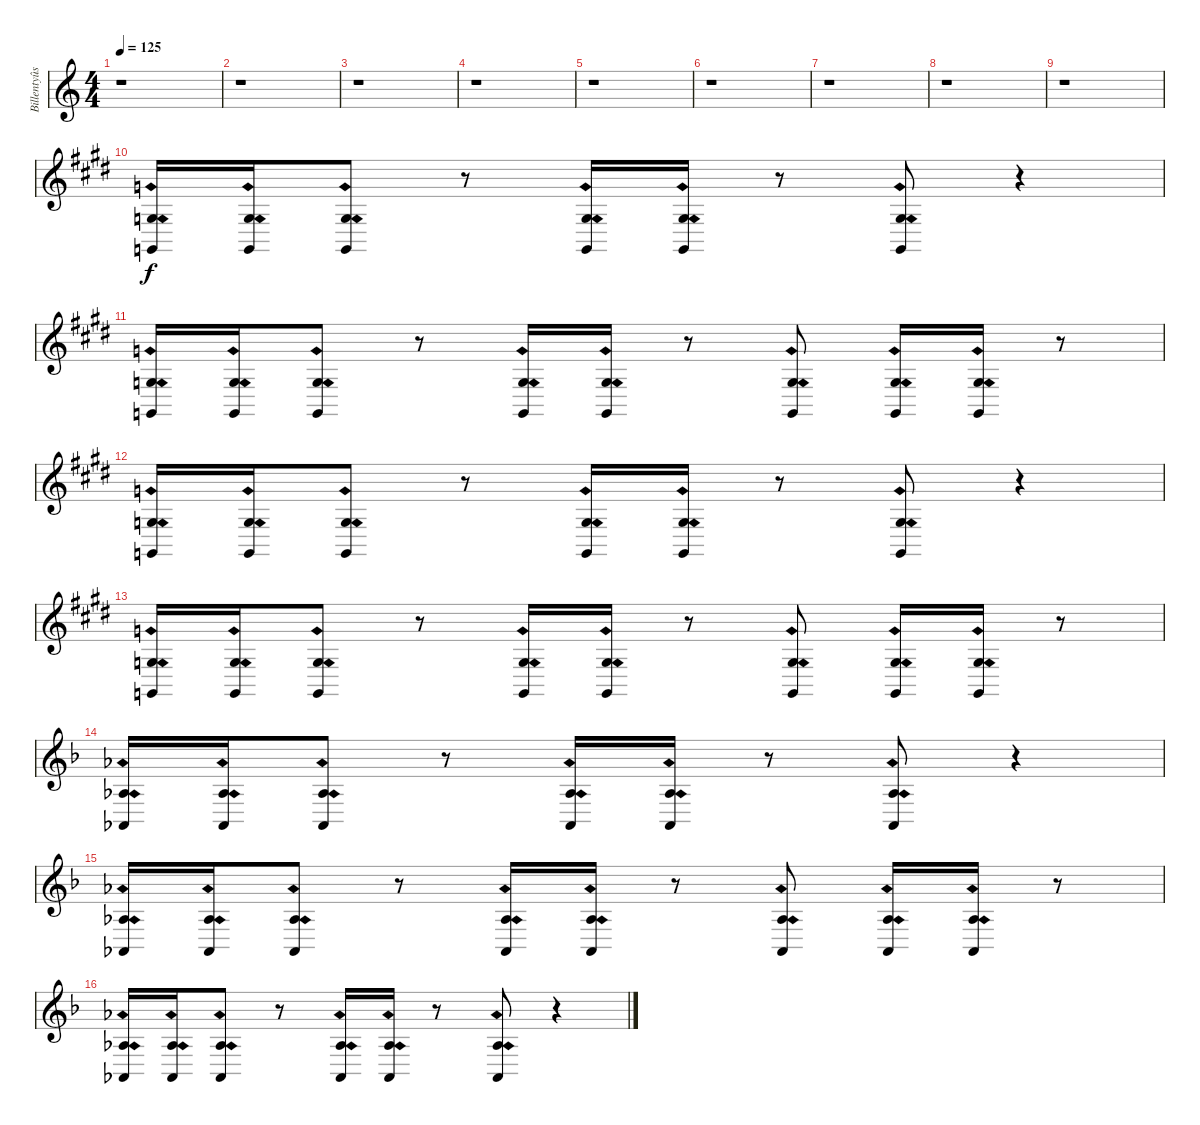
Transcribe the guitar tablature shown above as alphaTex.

\track ("Billentyûs (Mats Olausson)" "Billentyûs") {instrument synthstrings1}
\staff {score}
\tuning (E4 B3 G3 D3 A2 E2 B1) {hide}
\ts (4 4)
\tempo 125
\clef g2
\ks c
r.1{dy f} |
r.1 |
r.1 |
r.1 |
r.1 |
r.1 |
r.1 |
r.1 |
r.1 |
\ks e
(0.3{ph 12} 3.6{ph 12}).16{volume 13} (0.3{ph 12} 3.6{ph 12}).16 (0.3{ph 12} 3.6{ph 12}).8 r.8 (0.3{ph 12} 3.6{ph 12}).16 (0.3{ph 12} 3.6{ph 12}).16 r.8 (0.3{ph 12} 3.6{ph 12}).8 r.4 |
(0.3{ph 12} 3.6{ph 12}).16 (0.3{ph 12} 3.6{ph 12}).16 (0.3{ph 12} 3.6{ph 12}).8 r.8 (0.3{ph 12} 3.6{ph 12}).16 (0.3{ph 12} 3.6{ph 12}).16 r.8 (0.3{ph 12} 3.6{ph 12}).8 (0.3{ph 12} 3.6{ph 12}).16 (0.3{ph 12} 3.6{ph 12}).16 r.8 |
(0.3{ph 12} 3.6{ph 12}).16 (0.3{ph 12} 3.6{ph 12}).16 (0.3{ph 12} 3.6{ph 12}).8 r.8 (0.3{ph 12} 3.6{ph 12}).16 (0.3{ph 12} 3.6{ph 12}).16 r.8 (0.3{ph 12} 3.6{ph 12}).8 r.4 |
(0.3{ph 12} 3.6{ph 12}).16 (0.3{ph 12} 3.6{ph 12}).16 (0.3{ph 12} 3.6{ph 12}).8 r.8 (0.3{ph 12} 3.6{ph 12}).16 (0.3{ph 12} 3.6{ph 12}).16 r.8 (0.3{ph 12} 3.6{ph 12}).8 (0.3{ph 12} 3.6{ph 12}).16 (0.3{ph 12} 3.6{ph 12}).16 r.8 |
\ks f
(1.3{ph 12} 4.6{ph 12}).16 (1.3{ph 12} 4.6{ph 12}).16 (1.3{ph 12} 4.6{ph 12}).8 r.8 (1.3{ph 12} 4.6{ph 12}).16 (1.3{ph 12} 4.6{ph 12}).16 r.8 (1.3{ph 12} 4.6{ph 12}).8 r.4 |
(1.3{ph 12} 4.6{ph 12}).16 (1.3{ph 12} 4.6{ph 12}).16 (1.3{ph 12} 4.6{ph 12}).8 r.8 (1.3{ph 12} 4.6{ph 12}).16 (1.3{ph 12} 4.6{ph 12}).16 r.8 (1.3{ph 12} 4.6{ph 12}).8 (1.3{ph 12} 4.6{ph 12}).16 (1.3{ph 12} 4.6{ph 12}).16 r.8 |
(1.3{ph 12} 4.6{ph 12}).16 (1.3{ph 12} 4.6{ph 12}).16 (1.3{ph 12} 4.6{ph 12}).8 r.8 (1.3{ph 12} 4.6{ph 12}).16 (1.3{ph 12} 4.6{ph 12}).16 r.8 (1.3{ph 12} 4.6{ph 12}).8 r.4
